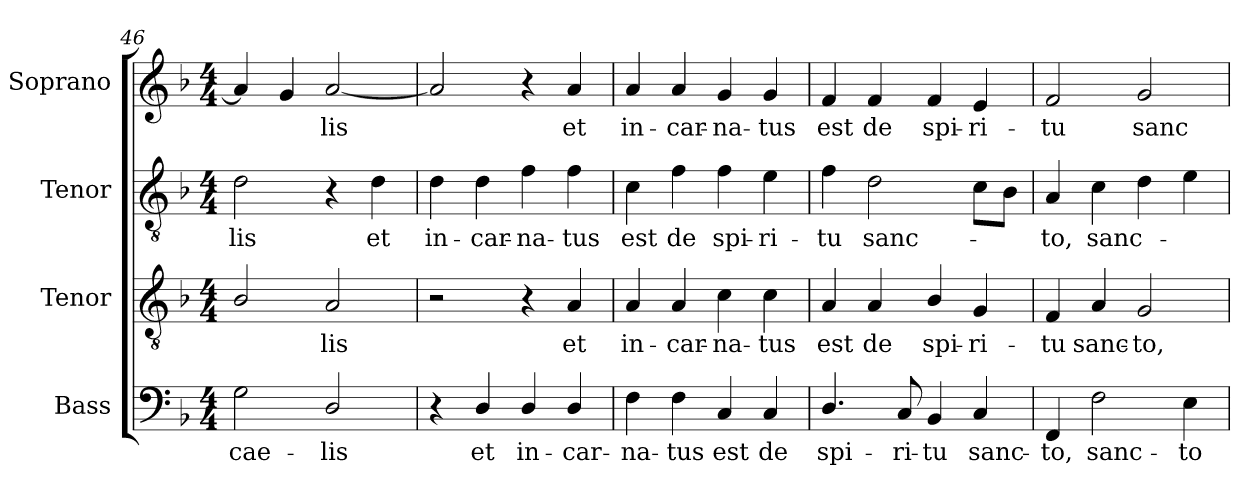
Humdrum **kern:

**kern	**text	**kern	**text	**kern	**text	**kern	**text
*part4	*part4	*part3	*part3	*part2	*part2	*part1	*part1
*staff4	*staff4	*staff3	*staff3	*staff2	*staff2	*staff1	*staff1
*I"Bass	*	*I"Tenor	*	*I"Tenor	*	*I"Soprano	*
*I'B.	*	*I'T.	*	*I'T.	*	*I'S.	*
*clefF4	*	*clefGv2	*	*clefGv2	*	*clefG2	*
*	*	*ITrd7c12	*	*ITrd7c12	*	*	*
*k[b-]	*	*k[b-]	*	*k[b-]	*	*k[b-]	*
*F:	*	*F:	*	*F:	*	*F:	*
*M4/4	*	*M4/4	*	*M4/4	*	*M4/4	*
=46	=46	=46	=46	=46	=46	=46	=46
!	!LO:LY:b:color=#000000	!	!	!	!	!	!
!	!	!	!	!	!LO:LY:b:color=#000000	!	!
2Gi\	cae-	2BB-i/	.	2Di\	-lis	4ai/]	.
.	.	.	.	.	.	4gi/	.
!	!LO:LY:b:color=#000000	!	!	!	!	!	!
!	!	!	!LO:LY:b:color=#000000	!	!	!	!
!	!	!	!	!	!	!	!LO:LY:b:color=#000000
2Di/	-lis	2AAi/	-lis	4r	.	[2ai/	-lis
!	!	!	!	!	!LO:LY:b:color=#000000	!	!
.	.	.	.	4Di\	et	.	.
=47	=47	=47	=47	=47	=47	=47	=47
!	!	!	!	!	!LO:LY:b:color=#000000	!	!
4r	.	2r	.	4Di\	in-	2ai/]	.
!	!LO:LY:b:color=#000000	!	!	!	!	!	!
!	!	!	!	!	!LO:LY:b:color=#000000	!	!
4Di/	et	.	.	4Di\	-car-	.	.
!	!LO:LY:b:color=#000000	!	!	!	!	!	!
!	!	!	!	!	!LO:LY:b:color=#000000	!	!
4Di/	in-	4r	.	4Fi\	-na-	4r	.
!	!LO:LY:b:color=#000000	!	!	!	!	!	!
!	!	!	!LO:LY:b:color=#000000	!	!	!	!
!	!	!	!	!	!LO:LY:b:color=#000000	!	!
!	!	!	!	!	!	!	!LO:LY:b:color=#000000
4Di/	-car-	4AAi/	et	4Fi\	-tus	4ai/	et
=48	=48	=48	=48	=48	=48	=48	=48
!	!LO:LY:b:color=#000000	!	!	!	!	!	!
!	!	!	!LO:LY:b:color=#000000	!	!	!	!
!	!	!	!	!	!LO:LY:b:color=#000000	!	!
!	!	!	!	!	!	!	!LO:LY:b:color=#000000
4Fi\	-na-	4AAi/	in-	4Ci\	est	4ai/	in-
!	!LO:LY:b:color=#000000	!	!	!	!	!	!
!	!	!	!LO:LY:b:color=#000000	!	!	!	!
!	!	!	!	!	!LO:LY:b:color=#000000	!	!
!	!	!	!	!	!	!	!LO:LY:b:color=#000000
4Fi\	-tus	4AAi/	-car-	4Fi\	de	4ai/	-car-
!	!LO:LY:b:color=#000000	!	!	!	!	!	!
!	!	!	!LO:LY:b:color=#000000	!	!	!	!
!	!	!	!	!	!LO:LY:b:color=#000000	!	!
!	!	!	!	!	!	!	!LO:LY:b:color=#000000
4Ci/	est	4Ci\	-na-	4Fi\	spi-	4gi/	-na-
!	!LO:LY:b:color=#000000	!	!	!	!	!	!
!	!	!	!LO:LY:b:color=#000000	!	!	!	!
!	!	!	!	!	!LO:LY:b:color=#000000	!	!
!	!	!	!	!	!	!	!LO:LY:b:color=#000000
4Ci/	de	4Ci\	-tus	4Ei\	-ri-	4gi/	-tus
!!LO:LB:g=z
=49	=49	=49	=49	=49	=49	=49	=49
!	!LO:LY:b:color=#000000	!	!	!	!	!	!
!	!	!	!LO:LY:b:color=#000000	!	!	!	!
!	!	!	!	!	!LO:LY:b:color=#000000	!	!
!	!	!	!	!	!	!	!LO:LY:b:color=#000000
4.Di/	spi-	4AAi/	est	4Fi\	-tu	4fi/	est
!	!	!	!LO:LY:b:color=#000000	!	!	!	!
!	!	!	!	!	!LO:LY:b:color=#000000	!	!
!	!	!	!	!	!	!	!LO:LY:b:color=#000000
.	.	4AAi/	de	2Di\	sanc-	4fi/	de
!	!LO:LY:b:color=#000000	!	!	!	!	!	!
8Ci/	-ri-	.	.	.	.	.	.
!	!LO:LY:b:color=#000000	!	!	!	!	!	!
!	!	!	!LO:LY:b:color=#000000	!	!	!	!
!	!	!	!	!	!	!	!LO:LY:b:color=#000000
4BB-i/	-tu	4BB-i/	spi-	.	.	4fi/	spi-
!	!LO:LY:b:color=#000000	!	!	!	!	!	!
!	!	!	!LO:LY:b:color=#000000	!	!	!	!
!	!	!	!	!	!	!	!LO:LY:b:color=#000000
4Ci/	sanc-	4GGi/	-ri-	8Ci\L	.	4ei/	-ri-
.	.	.	.	8BB-i\J	.	.	.
=50	=50	=50	=50	=50	=50	=50	=50
!	!LO:LY:b:color=#000000	!	!	!	!	!	!
!	!	!	!LO:LY:b:color=#000000	!	!	!	!
!	!	!	!	!	!LO:LY:b:color=#000000	!	!
!	!	!	!	!	!	!	!LO:LY:b:color=#000000
4FFi/	-to,	4FFi/	-tu	4AAi/	-to,	2fi/	-tu
!	!LO:LY:b:color=#000000	!	!	!	!	!	!
!	!	!	!LO:LY:b:color=#000000	!	!	!	!
!	!	!	!	!	!LO:LY:b:color=#000000	!	!
2Fi\	sanc-	4AAi/	sanc-	4Ci\	sanc-	.	.
!	!	!	!LO:LY:b:color=#000000	!	!	!	!
!	!	!	!	!	!	!	!LO:LY:b:color=#000000
.	.	2GGi/	-to,	4Di\	.	2gi/	sanc-
!	!LO:LY:b:color=#000000	!	!	!	!	!	!
4Ei\	-to	.	.	4Ei\	.	.	.
=	=	=	=	=	=	=	=
*-	*-	*-	*-	*-	*-	*-	*-
